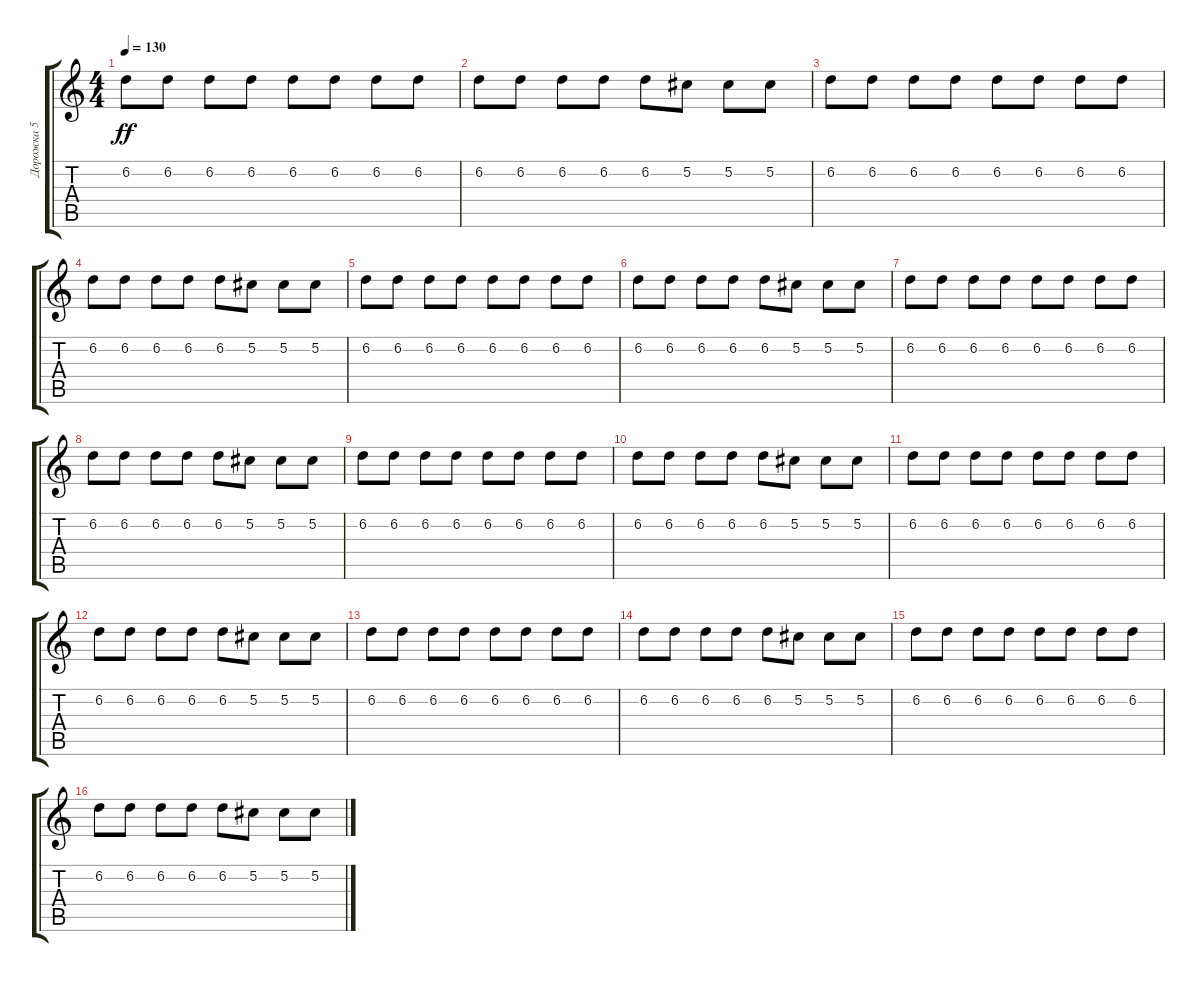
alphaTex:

\track ("Дорожка 5" "Дорожка 5") {instrument overdrivenguitar}
\staff {score tabs}
\tuning (Db4 Ab3 E3 B2 Gb2 B1) {hide}
\ts (4 4)
\tempo 130
\clef g2
\ks c
6.2.8{dy ff} 6.2.8 6.2.8 6.2.8 6.2.8 6.2.8 6.2.8 6.2.8 |
6.2.8 6.2.8 6.2.8 6.2.8 6.2.8 5.2.8 5.2.8 5.2.8 |
6.2.8 6.2.8 6.2.8 6.2.8 6.2.8 6.2.8 6.2.8 6.2.8 |
6.2.8 6.2.8 6.2.8 6.2.8 6.2.8 5.2.8 5.2.8 5.2.8 |
6.2.8 6.2.8 6.2.8 6.2.8 6.2.8 6.2.8 6.2.8 6.2.8 |
6.2.8 6.2.8 6.2.8 6.2.8 6.2.8 5.2.8 5.2.8 5.2.8 |
6.2.8 6.2.8 6.2.8 6.2.8 6.2.8 6.2.8 6.2.8 6.2.8 |
6.2.8 6.2.8 6.2.8 6.2.8 6.2.8 5.2.8 5.2.8 5.2.8 |
6.2.8 6.2.8 6.2.8 6.2.8 6.2.8 6.2.8 6.2.8 6.2.8 |
6.2.8 6.2.8 6.2.8 6.2.8 6.2.8 5.2.8 5.2.8 5.2.8 |
6.2.8 6.2.8 6.2.8 6.2.8 6.2.8 6.2.8 6.2.8 6.2.8 |
6.2.8 6.2.8 6.2.8 6.2.8 6.2.8 5.2.8 5.2.8 5.2.8 |
6.2.8 6.2.8 6.2.8 6.2.8 6.2.8 6.2.8 6.2.8 6.2.8 |
6.2.8 6.2.8 6.2.8 6.2.8 6.2.8 5.2.8 5.2.8 5.2.8 |
6.2.8 6.2.8 6.2.8 6.2.8 6.2.8 6.2.8 6.2.8 6.2.8 |
6.2.8 6.2.8 6.2.8 6.2.8 6.2.8 5.2.8 5.2.8 5.2.8
